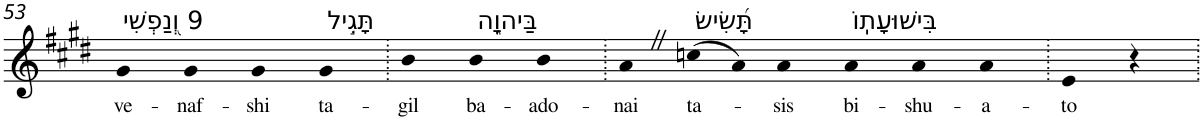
**kern	**text
*part1	*part1
*staff1	*staff1
*I"Piano	*
*I'Pno	*
!!LO:PB:g=z
*clefG2	*
*k[f#c#g#d#]	*
*E:	*
=53	=53
!LO:TX:a:t=9 וְ֭נַפְשִׁי	!
!	!LO:LY:b
4g#	ve-
!	!LO:LY:b
4g#	-naf-
!	!LO:LY:b
4g#	-shi
!LO:TX:a:t=תָּגִ֣יל	!
!	!LO:LY:b
4g#	ta-
=54.	=54.
!	!LO:LY:b
4b	-gil
!LO:TX:a:t=בַּיהוָ֑ה	!
!	!LO:LY:b
4b	ba-
!	!LO:LY:b
4b	-ado-
=55.	=55.
!	!LO:LY:b
4aZ	-nai
!LO:TX:a:t=תָּ֝שִׂישׂ	!
!	!LO:LY:b
(>8ccn	ta-
8a)	.
!	!LO:LY:b
4a	-sis
!LO:TX:a:t=בִּישׁוּעָתֽוֹ	!
!	!LO:LY:b
4a	bi-
!	!LO:LY:b
4a	-shu-
!	!LO:LY:b
4a	-a-
=56.	=56.
!	!LO:LY:b
4e	-to
4r	.
=.	=.
*-	*-
